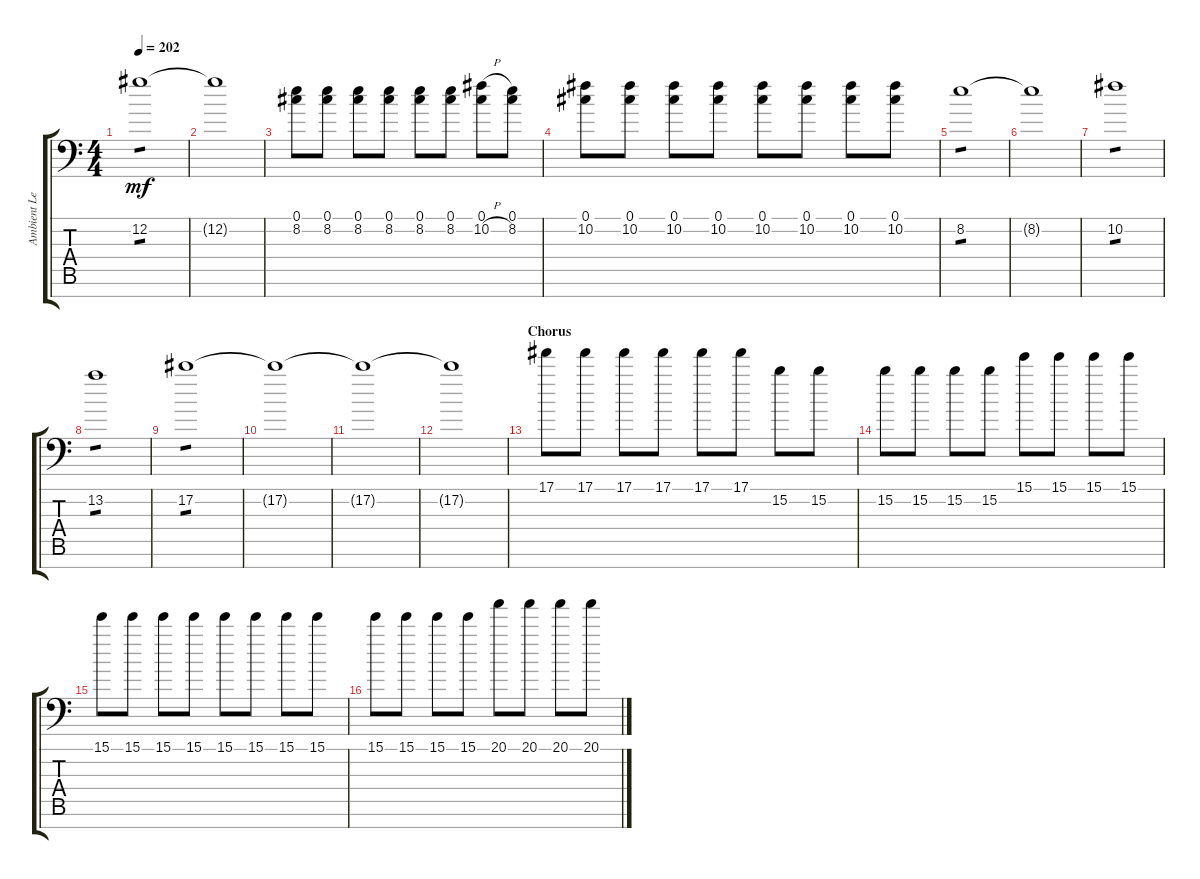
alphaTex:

\track ("Ambient Leads" "Ambient Le") {instrument distortionguitar}
\staff {score tabs}
\tuning (Db4 Ab3 E3 B2 Gb2 Db2 Gb1) {hide}
\ts (4 4)
\tempo 202
\clef f4
\ks c
12.2.1{tp 1 dy mf} |
12.2{t}.1 |
(0.1 8.2).8 (0.1 8.2).8 (0.1 8.2).8 (0.1 8.2).8 (0.1 8.2).8 (0.1 8.2).8 (0.1 10.2{h}).8 (0.1 8.2).8 |
(0.1 10.2).8 (0.1 10.2).8 (0.1 10.2).8 (0.1 10.2).8 (0.1 10.2).8 (0.1 10.2).8 (0.1 10.2).8 (0.1 10.2).8 |
8.2.1{tp 1} |
8.2{t}.1 |
10.2.1{tp 1} |
13.2.1{tp 1} |
17.2.1{tp 1} |
17.2{t}.1 |
17.2{t}.1 |
17.2{t}.1 |
\section ("" "Chorus")
17.1.8 17.1.8 17.1.8 17.1.8 17.1.8 17.1.8 15.2.8 15.2.8 |
15.2.8 15.2.8 15.2.8 15.2.8 15.1.8 15.1.8 15.1.8 15.1.8 |
15.1.8 15.1.8 15.1.8 15.1.8 15.1.8 15.1.8 15.1.8 15.1.8 |
15.1.8 15.1.8 15.1.8 15.1.8 20.1.8 20.1.8 20.1.8 20.1.8
